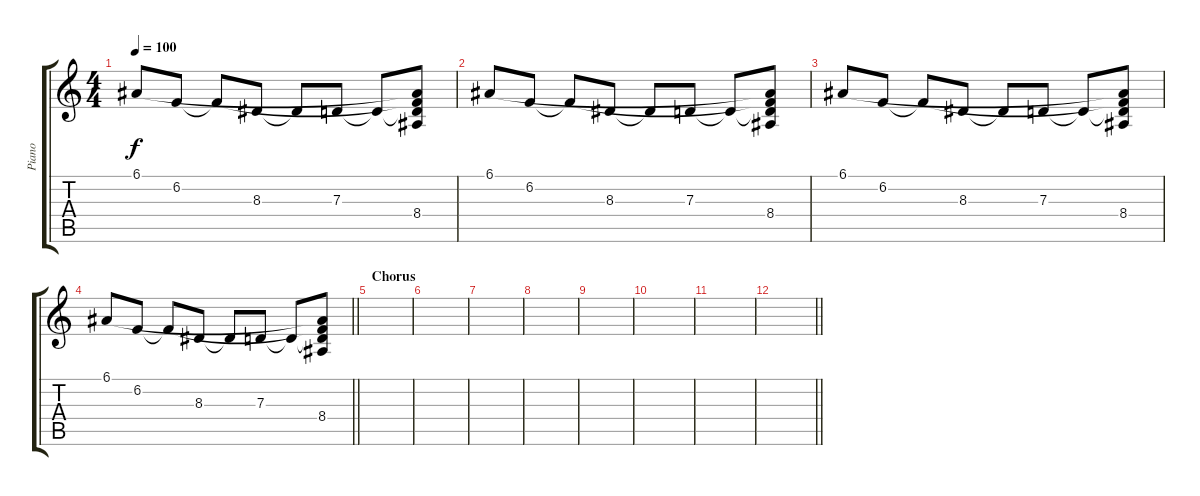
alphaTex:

\track ("Piano" "Piano") {instrument electricgrandpiano}
\staff {score tabs}
\tuning (E4 B3 G3 D3 A2 E2) {hide}
\ts (4 4)
\tempo 100
\clef g2
\ks c
6.1.8{dy f} 6.2.8 6.2{t}.8 8.3.8 8.3{t}.8 7.3.8 7.3{t}.8 (6.1{t} 6.2{t} 7.3{t} 8.4).8 |
6.1.8 6.2.8 6.2{t}.8 8.3.8 8.3{t}.8 7.3.8 7.3{t}.8 (6.1{t} 6.2{t} 7.3{t} 8.4).8 |
6.1.8 6.2.8 6.2{t}.8 8.3.8 8.3{t}.8 7.3.8 7.3{t}.8 (6.1{t} 6.2{t} 7.3{t} 8.4).8 |
\barLineRight lightlight
6.1.8 6.2.8 6.2{t}.8 8.3.8 8.3{t}.8 7.3.8 7.3{t}.8 (6.1{t} 6.2{t} 7.3{t} 8.4).8 |
\section ("" "Chorus")
|
|
|
|
|
|
|
\barLineRight lightlight
